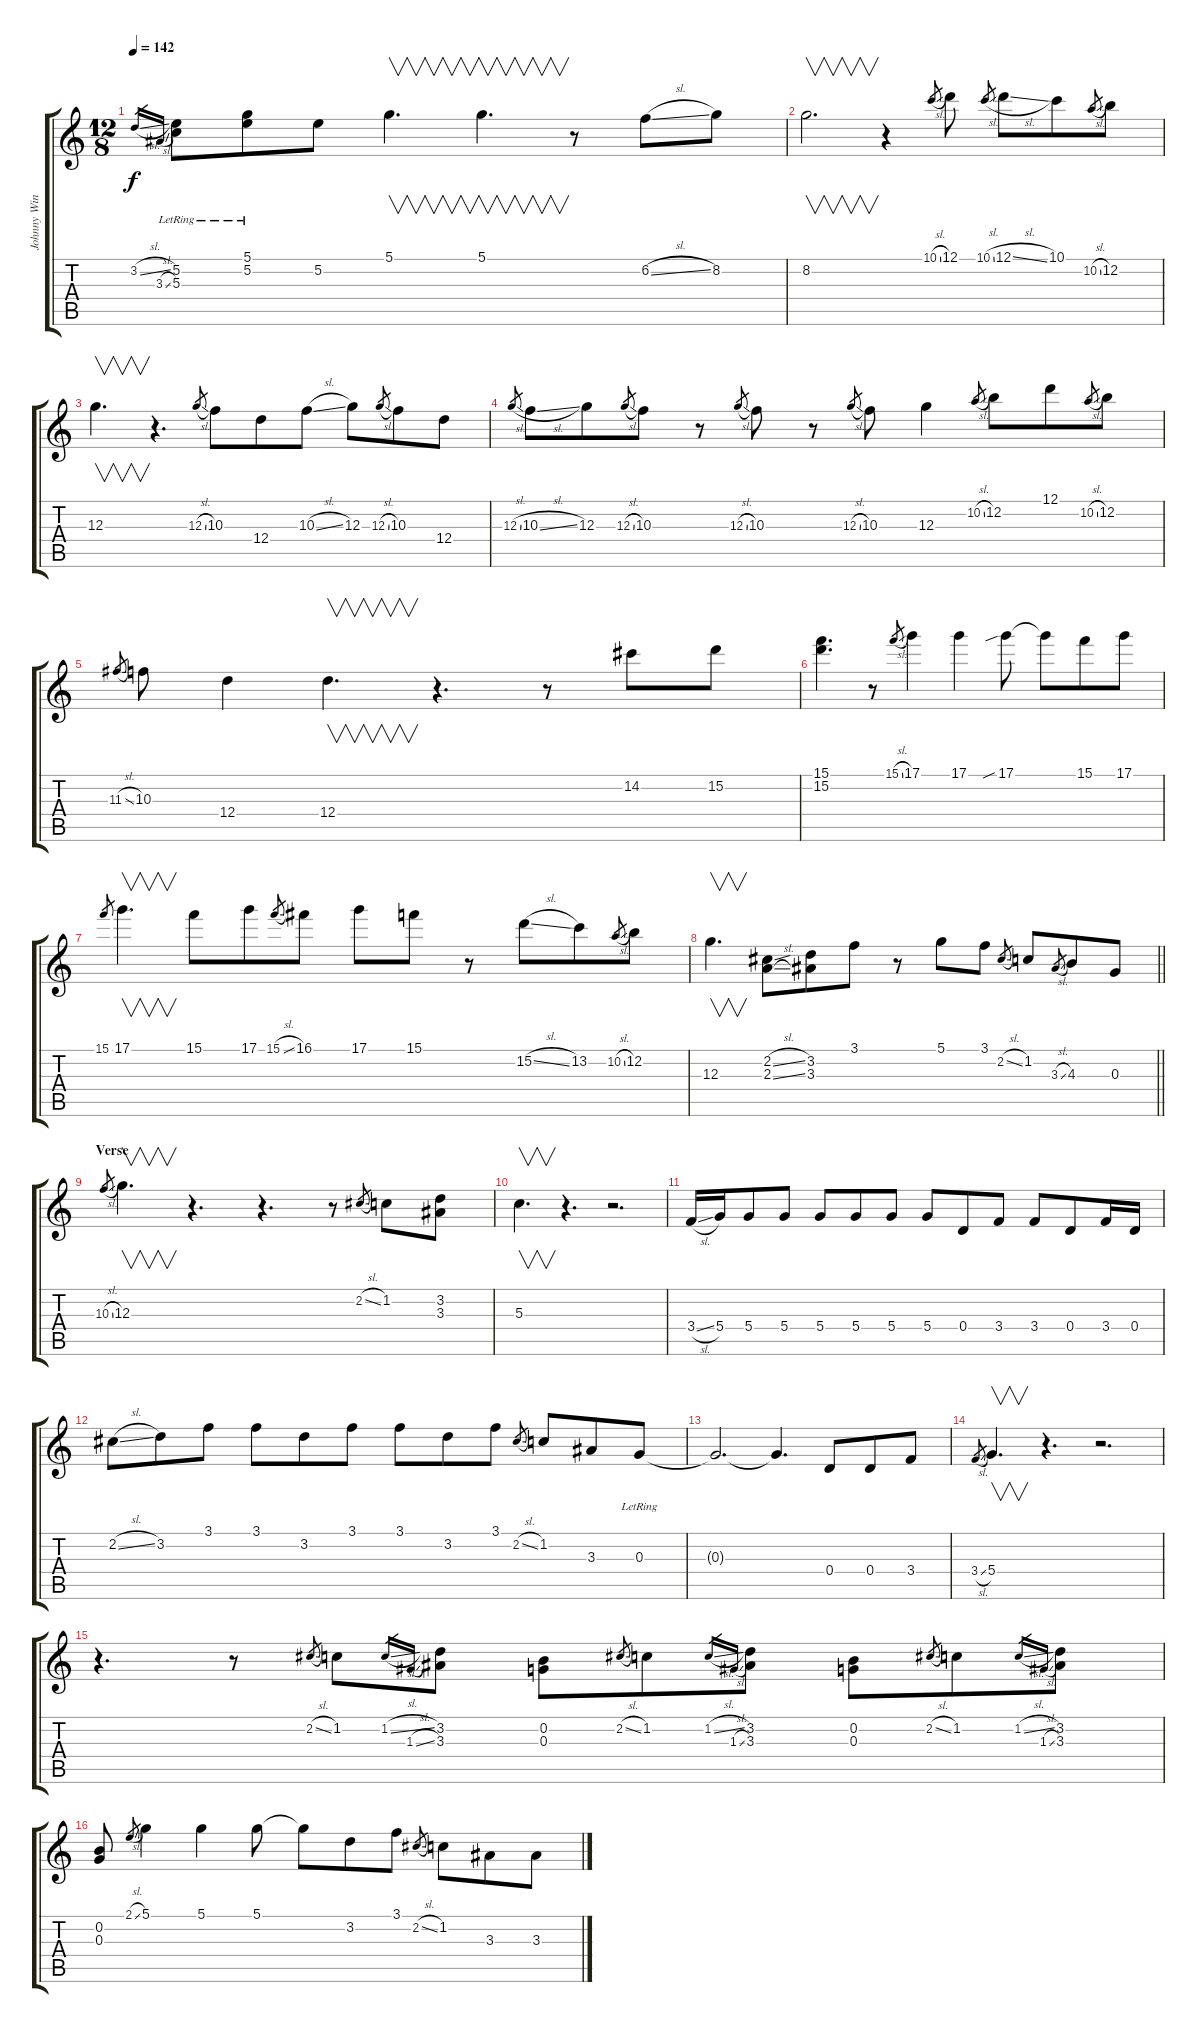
\track ("Johnny Winter-slide guitar- open \"G\"" "Johnny Win") {instrument acousticguitarsteel}
\staff {score tabs}
\tuning (D4 B3 G3 D3 G2 D2) {hide}
\ts (12 8)
\tempo 142
\clef g2
\ks c
3.2{sl}.16{gr dy f} 3.3{sl}.16{gr} (5.2{lr} 5.3{lr}).8 (5.1{lr} 5.2{lr}).8 5.2.8 5.1.4{v d} 5.1.4{v d} r.8 6.2{sl}.8 8.2.8 |
8.2.2{v d} r.4 10.1{sl}.8{gr} 12.1.8 10.1{sl}.8{gr} 12.1{sl}.8 10.1.8 10.2{sl}.8{gr} 12.2.8 |
12.3.4{v d} r.4{d} 12.3{sl}.8{gr} 10.3.8 12.4.8 10.3{sl}.8 12.3.8 12.3{sl}.8{gr} 10.3.8 12.4.8 |
12.3{sl}.8{gr} 10.3{sl}.8 12.3.8 12.3{sl}.8{gr} 10.3.8 r.8 12.3{sl}.8{gr} 10.3.8 r.8 12.3{sl}.8{gr} 10.3.8 12.3.4 10.2{sl}.8{gr} 12.2.8 12.1.8 10.2{sl}.8{gr} 12.2.8 |
11.3{sl}.8{gr} 10.3.8 12.4.4 12.4.4{v d} r.4{d} r.8 14.2.8 15.2.8 |
(15.1 15.2).4{d} r.8 15.1{sl}.8{gr} 17.1.4 17.1.4 17.1{sib}.8 17.1{t}.8 15.1.8 17.1.8 |
15.1.8{gr} 17.1.4{v d} 15.1.8 17.1.8 15.1{sl}.8{gr} 16.1.8 17.1.8 15.1.8 r.8 15.2{sl}.8 13.2.8 10.2{sl}.8{gr} 12.2.8 |
\barLineRight lightlight
12.3.4{v d} (2.2{sl} 2.3{sl}).8 (3.2 3.3).8 3.1.8 r.8 5.1.8 3.1.8 2.2{sl}.8{gr} 1.2.8 3.3{sl}.8{gr} 4.3.8 0.3.8 |
\section ("" "Verse")
10.3{sl}.8{gr} 12.3.4{v d} r.4{d} r.4{d} r.8 2.2{sl}.8{gr} 1.2.8 (3.2 3.3).8 |
5.3.4{v d} r.4{d} r.2{d} |
3.4{sl}.16 5.4.16 5.4.8 5.4.8 5.4.8 5.4.8 5.4.8 5.4.8 0.4.8 3.4.8 3.4.8 0.4.8 3.4.16 0.4.16 |
2.2{sl}.8 3.2.8 3.1.8 3.1.8 3.2.8 3.1.8 3.1.8 3.2.8 3.1.8 2.2{sl}.8{gr} 1.2.8 3.3.8 0.3{lr}.8 |
0.3{t}.2{d} 0.3{t}.4{d} 0.4.8 0.4.8 3.4.8 |
3.4{sl}.8{gr} 5.4.4{v d} r.4{d} r.2{d} |
r.4{d} r.8 2.2{sl}.8{gr} 1.2.8 1.2{sl}.16{gr} 1.3{sl}.16{gr} (3.2 3.3).8 (0.2 0.3).8 2.2{sl}.8{gr} 1.2.8 1.2{sl}.16{gr} 1.3{sl}.16{gr} (3.2 3.3).8 (0.2 0.3).8 2.2{sl}.8{gr} 1.2.8 1.2{sl}.16{gr} 1.3{sl}.16{gr} (3.2 3.3).8 |
(0.2 0.3).8 2.1{sl}.8{gr} 5.1.4 5.1.4 5.1.8 5.1{t}.8 3.2.8 3.1.8 2.2{sl}.8{gr} 1.2.8 3.3.8 3.3.8
